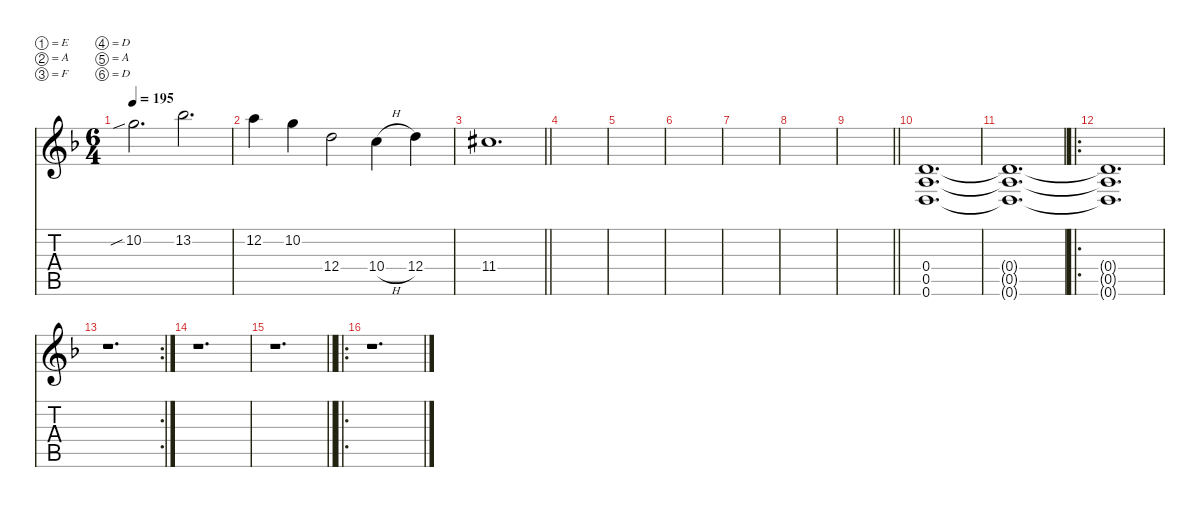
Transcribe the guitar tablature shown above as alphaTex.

\defaultSystemsLayout 4
\hideDynamics
\bracketExtendMode nobrackets
\singleTrackTrackNamePolicy hidden
\multiTrackTrackNamePolicy hidden
\firstSystemTrackNameMode fullname
\firstSystemTrackNameOrientation horizontal
\otherSystemsTrackNameOrientation horizontal
\track ("Guitar 2" "dist.guit.") {defaultSystemsLayout 4 instrument distortionguitar}
\staff {score tabs}
\tuning (E4 A3 F3 D3 A2 D2)
\ts (6 4)
\tempo 195
\clef g2
\ks dminor
10.2{sib acc forcenatural}.2{d dy f beam Down} 13.2{acc b}.2{d beam Down} |
12.2{acc forcenatural}.4{beam Down} 10.2{acc forcenatural}.4{beam Down} 12.4{acc forcenatural}.2{beam Down} 10.4{h acc forcenatural}.4{beam Down} 12.4{acc forcenatural}.4{beam Down} |
\barLineRight lightlight
11.4{acc #}.1{d beam Down} |
|
|
|
|
|
\barLineRight lightlight
|
(0.4{acc forcenatural} 0.5{acc forcenatural} 0.6{acc forcenatural}).1{d beam Up} |
(0.4{t acc forcenatural} 0.5{t acc forcenatural} 0.6{t acc forcenatural}).1{d beam Up} |
\ro
(0.4{t acc forcenatural} 0.5{t acc forcenatural} 0.6{t acc forcenatural}).1{d beam Up} |
\rc 2
r.1{d beam Down} |
r.1{d beam Down} |
\barLineRight lightlight
r.1{d beam Down} |
\ro
r.1{d beam Down}
